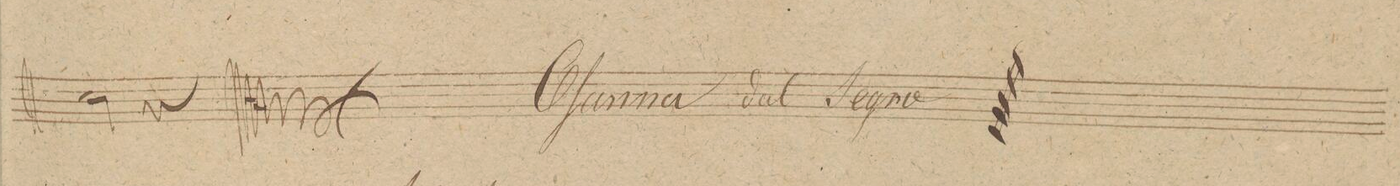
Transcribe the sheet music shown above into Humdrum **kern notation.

**kern	**dynam
*I"Alto Viola	*
*clefC3	*
*k[f#c#]	*
*M3/4	*
2d\	.
4ryy	.
==	==
*-	*-
